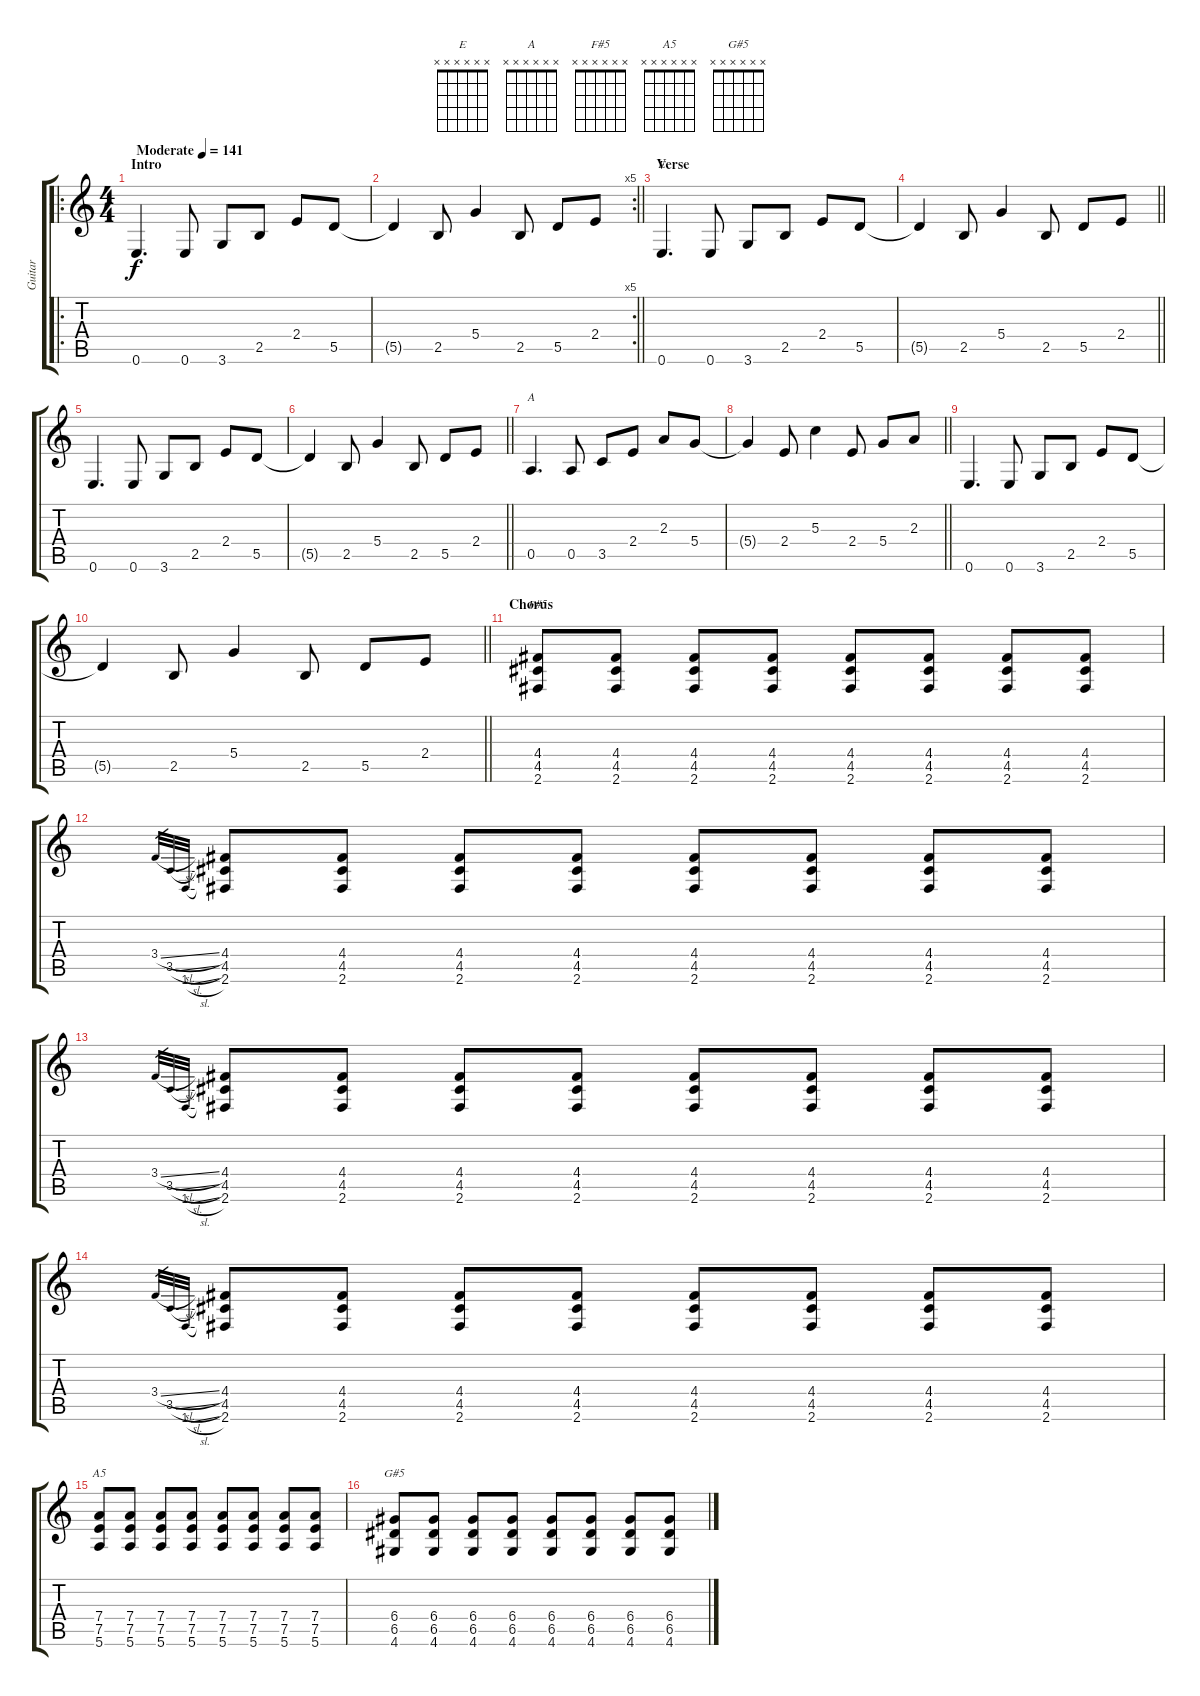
\track ("Guitar" "Guitar") {instrument electricguitarclean}
\staff {score tabs}
\tuning (E4 B3 G3 D3 A2 E2) {hide}
\chord ("E" x x x x x x)
\chord ("A" x x x x x x)
\chord ("F#5" x x x x x x)
\chord ("A5" x x x x x x)
\chord ("G#5" x x x x x x)
\ro
\ts (4 4)
\section ("" "Intro")
\tempo (141 "Moderate")
\clef g2
\ks c
0.6.4{d dy f instrument electricguitarclean} 0.6.8 3.6.8 2.5.8 2.4.8 5.5.8 |
\rc 5
\barLineRight lightlight
5.5{t}.4 2.5.8 5.4.4 2.5.8 5.5.8 2.4.8 |
\section ("" "Verse")
0.6.4{d ch "E"} 0.6.8 3.6.8 2.5.8 2.4.8 5.5.8 |
\barLineRight lightlight
5.5{t}.4 2.5.8 5.4.4 2.5.8 5.5.8 2.4.8 |
0.6.4{d} 0.6.8 3.6.8 2.5.8 2.4.8 5.5.8 |
\barLineRight lightlight
5.5{t}.4 2.5.8 5.4.4 2.5.8 5.5.8 2.4.8 |
0.5.4{d ch "A"} 0.5.8 3.5.8 2.4.8 2.3.8 5.4.8 |
\barLineRight lightlight
5.4{t}.4 2.4.8 5.3.4 2.4.8 5.4.8 2.3.8 |
0.6.4{d} 0.6.8 3.6.8 2.5.8 2.4.8 5.5.8 |
\barLineRight lightlight
5.5{t}.4 2.5.8 5.4.4 2.5.8 5.5.8 2.4.8 |
\section ("" "Chorus")
(4.4 4.5 2.6).8{ch "F#5"} (4.4 4.5 2.6).8 (4.4 4.5 2.6).8 (4.4 4.5 2.6).8 (4.4 4.5 2.6).8 (4.4 4.5 2.6).8 (4.4 4.5 2.6).8 (4.4 4.5 2.6).8 |
3.4{sl}.32{gr} 3.5{sl}.32{gr} 1.6{sl}.32{gr} (4.4 4.5 2.6).8 (4.4 4.5 2.6).8 (4.4 4.5 2.6).8 (4.4 4.5 2.6).8 (4.4 4.5 2.6).8 (4.4 4.5 2.6).8 (4.4 4.5 2.6).8 (4.4 4.5 2.6).8 |
3.4{sl}.32{gr} 3.5{sl}.32{gr} 1.6{sl}.32{gr} (4.4 4.5 2.6).8 (4.4 4.5 2.6).8 (4.4 4.5 2.6).8 (4.4 4.5 2.6).8 (4.4 4.5 2.6).8 (4.4 4.5 2.6).8 (4.4 4.5 2.6).8 (4.4 4.5 2.6).8 |
3.4{sl}.32{gr} 3.5{sl}.32{gr} 1.6{sl}.32{gr} (4.4 4.5 2.6).8 (4.4 4.5 2.6).8 (4.4 4.5 2.6).8 (4.4 4.5 2.6).8 (4.4 4.5 2.6).8 (4.4 4.5 2.6).8 (4.4 4.5 2.6).8 (4.4 4.5 2.6).8 |
(7.4 7.5 5.6).8{ch "A5"} (7.4 7.5 5.6).8 (7.4 7.5 5.6).8 (7.4 7.5 5.6).8 (7.4 7.5 5.6).8 (7.4 7.5 5.6).8 (7.4 7.5 5.6).8 (7.4 7.5 5.6).8 |
(6.4 6.5 4.6).8{ch "G#5"} (6.4 6.5 4.6).8 (6.4 6.5 4.6).8 (6.4 6.5 4.6).8 (6.4 6.5 4.6).8 (6.4 6.5 4.6).8 (6.4 6.5 4.6).8 (6.4 6.5 4.6).8
